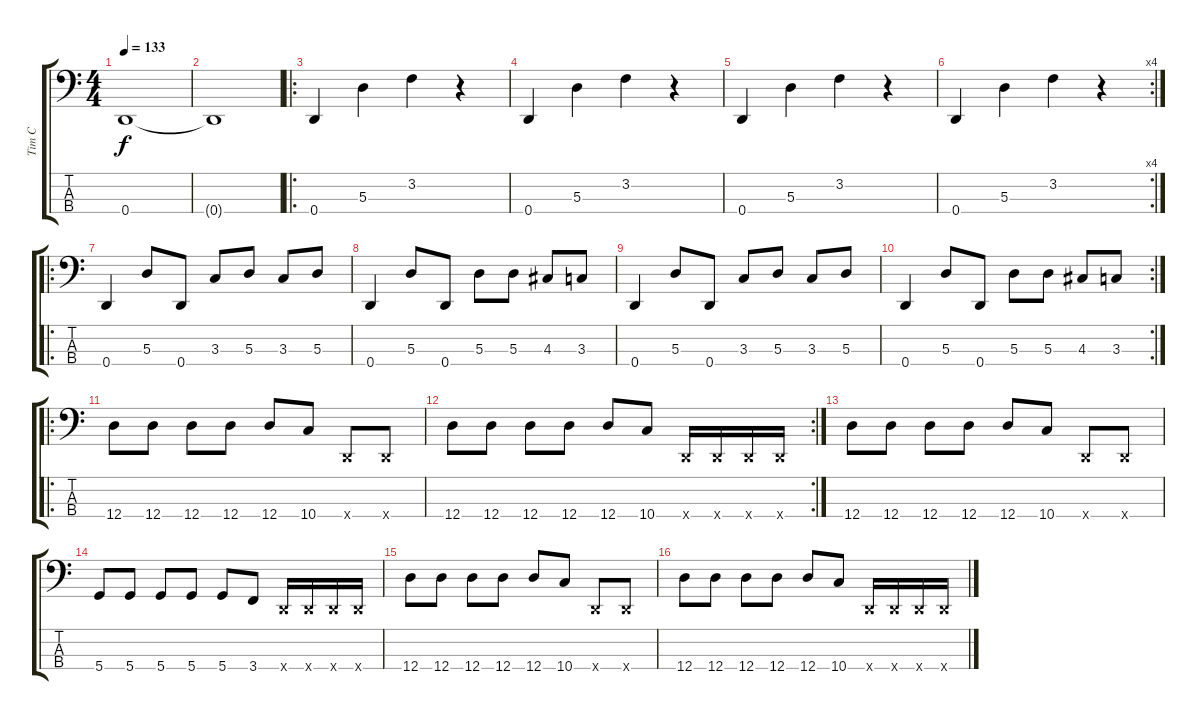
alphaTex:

\track ("Tim C" "Tim C") {instrument electricbassfinger}
\staff {score tabs}
\tuning (G2 D2 A1 D1) {hide}
\ts (4 4)
\tempo 133
\clef f4
\ks c
0.4.1{dy f} |
0.4{t}.1 |
\ro
0.4.4 5.3.4 3.2.4 r.4 |
0.4.4 5.3.4 3.2.4 r.4 |
0.4.4 5.3.4 3.2.4 r.4 |
\rc 4
0.4.4 5.3.4 3.2.4 r.4 |
\ro
0.4.4 5.3.8 0.4.8 3.3.8 5.3.8 3.3.8 5.3.8 |
0.4.4 5.3.8 0.4.8 5.3.8 5.3.8 4.3.8 3.3.8 |
0.4.4 5.3.8 0.4.8 3.3.8 5.3.8 3.3.8 5.3.8 |
\rc 2
0.4.4 5.3.8 0.4.8 5.3.8 5.3.8 4.3.8 3.3.8 |
\ro
12.4.8 12.4.8 12.4.8 12.4.8 12.4.8 10.4.8 0.4{x}.8 0.4{x}.8 |
\rc 2
12.4.8 12.4.8 12.4.8 12.4.8 12.4.8 10.4.8 0.4{x}.16 0.4{x}.16 0.4{x}.16 0.4{x}.16 |
12.4.8 12.4.8 12.4.8 12.4.8 12.4.8 10.4.8 0.4{x}.8 0.4{x}.8 |
5.4.8 5.4.8 5.4.8 5.4.8 5.4.8 3.4.8 0.4{x}.16 0.4{x}.16 0.4{x}.16 0.4{x}.16 |
12.4.8 12.4.8 12.4.8 12.4.8 12.4.8 10.4.8 0.4{x}.8 0.4{x}.8 |
12.4.8 12.4.8 12.4.8 12.4.8 12.4.8 10.4.8 0.4{x}.16 0.4{x}.16 0.4{x}.16 0.4{x}.16
